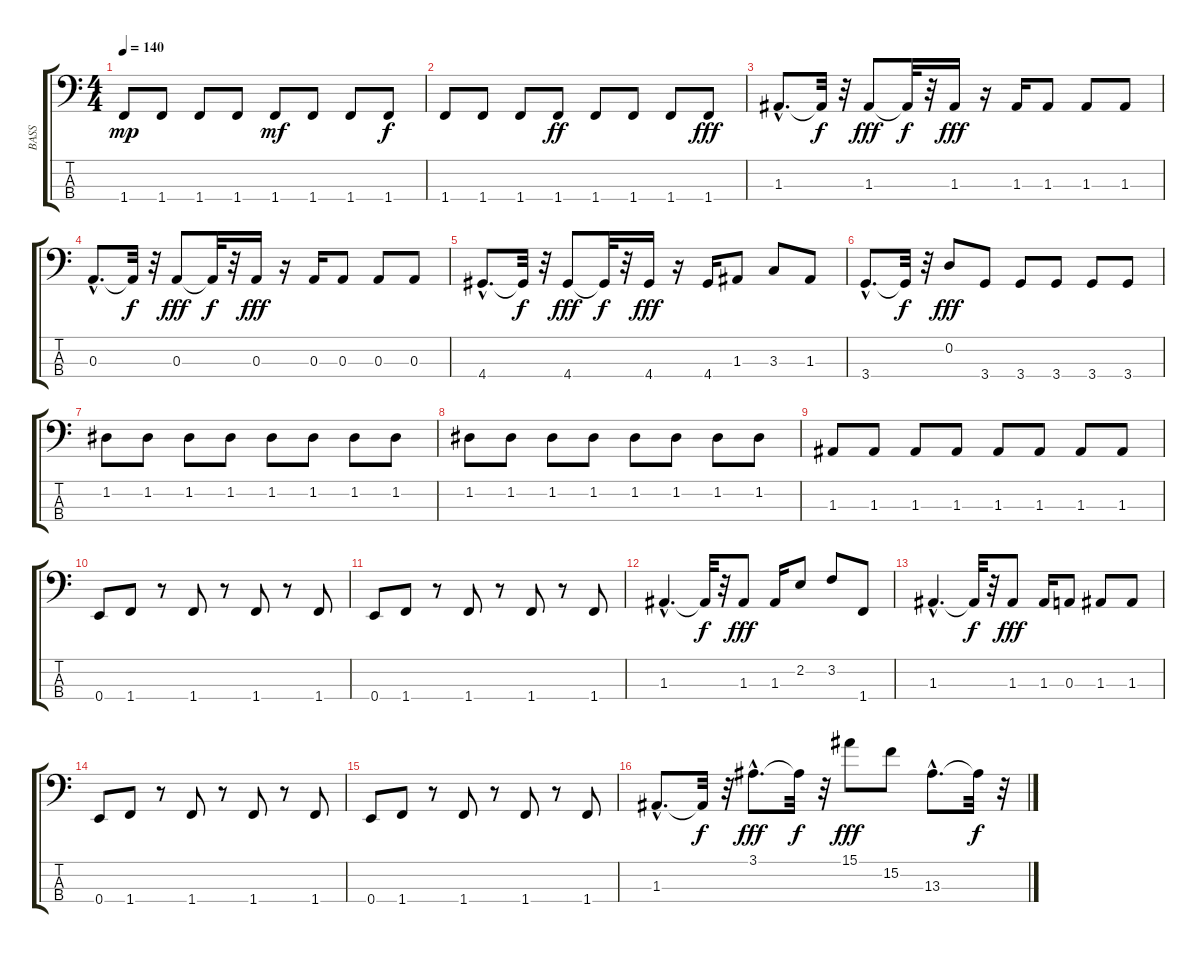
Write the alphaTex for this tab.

\track ("BASS" "BASS") {instrument electricbassfinger}
\staff {score tabs}
\tuning (G2 D2 A1 E1) {hide}
\ts (4 4)
\tempo 140
\clef f4
\ks c
1.4.8{dy mp} 1.4.8 1.4.8 1.4.8 1.4.8{dy mf} 1.4.8 1.4.8 1.4.8{dy f} |
1.4.8 1.4.8 1.4.8 1.4.8{dy ff} 1.4.8 1.4.8 1.4.8 1.4.8{dy fff} |
1.3{hac}.8{d} 1.3{t}.32{dy f} r.32 1.3.8{dy fff} 1.3{t}.32{dy f} r.32 1.3.16{dy fff} r.16 1.3.16 1.3.8 1.3.8 1.3.8 |
0.3{hac}.8{d} 0.3{t}.32{dy f} r.32 0.3.8{dy fff} 0.3{t}.32{dy f} r.32 0.3.16{dy fff} r.16 0.3.16 0.3.8 0.3.8 0.3.8 |
4.4{hac}.8{d} 4.4{t}.32{dy f} r.32 4.4.8{dy fff} 4.4{t}.32{dy f} r.32 4.4.16{dy fff} r.16 4.4.16 1.3.8 3.3.8 1.3.8 |
3.4{hac}.8{d} 3.4{t}.32{dy f} r.32 0.2.8{dy fff} 3.4.8 3.4.8 3.4.8 3.4.8 3.4.8 |
1.2.8 1.2.8 1.2.8 1.2.8 1.2.8 1.2.8 1.2.8 1.2.8 |
1.2.8 1.2.8 1.2.8 1.2.8 1.2.8 1.2.8 1.2.8 1.2.8 |
1.3.8 1.3.8 1.3.8 1.3.8 1.3.8 1.3.8 1.3.8 1.3.8 |
0.4.8 1.4.8 r.8 1.4.8 r.8 1.4.8 r.8 1.4.8 |
0.4.8 1.4.8 r.8 1.4.8 r.8 1.4.8 r.8 1.4.8 |
1.3{hac}.4{d} 1.3{t}.32{dy f} r.32 1.3.8{dy fff} 1.3.16 2.2.8 3.2.8 1.4.8 |
1.3{hac}.4{d} 1.3{t}.32{dy f} r.32 1.3.8{dy fff} 1.3.16 0.3.8 1.3.8 1.3.8 |
0.4.8 1.4.8 r.8 1.4.8 r.8 1.4.8 r.8 1.4.8 |
0.4.8 1.4.8 r.8 1.4.8 r.8 1.4.8 r.8 1.4.8 |
1.3{hac}.8{d} 1.3{t}.32{dy f} r.32 3.1{hac}.8{d dy fff} 3.1{t}.32{dy f} r.32 15.1.8{dy fff} 15.2.8 13.3{hac}.8{d} 13.3{t}.32{dy f} r.32
